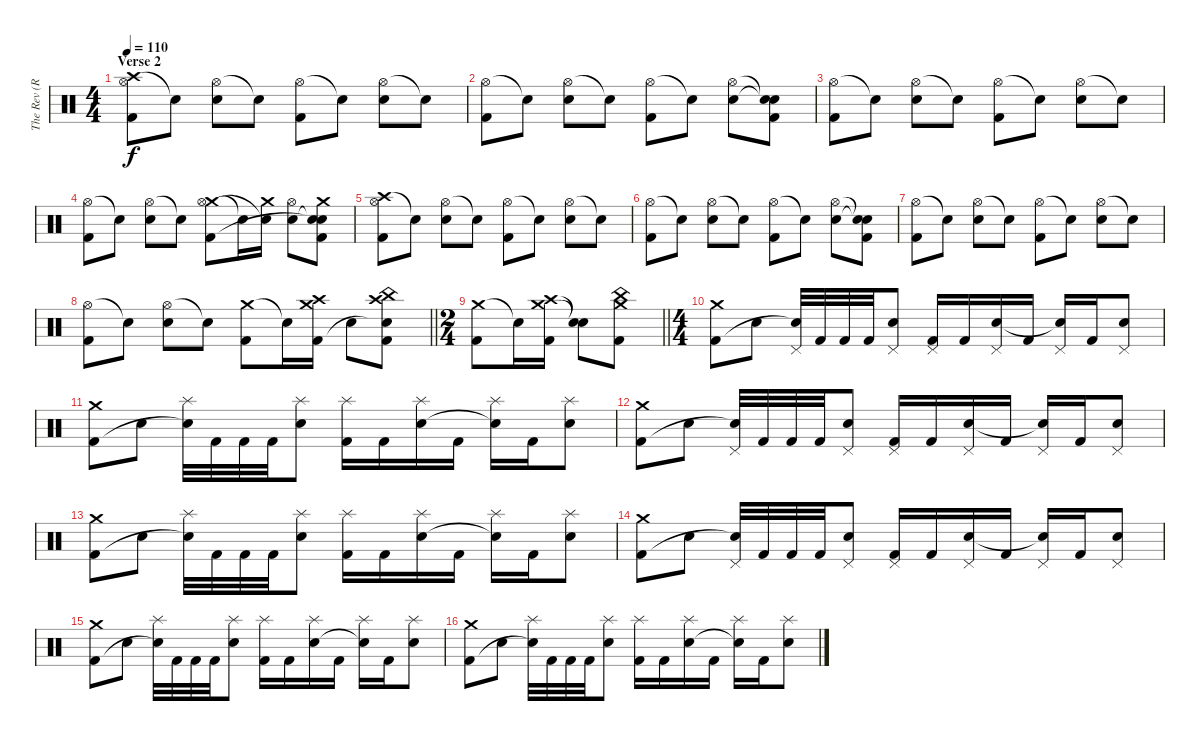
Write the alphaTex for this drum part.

\track ("The Rev (R.I.P.)" "The Rev (R") {instrument percussion}
\staff {score}
\articulation defaults
\ts (4 4)
\section ("" "Verse 2")
\tempo 110
\clef neutral
\ks c
("Crash high (hit)" "Hi-Hat (open)" "Kick (hit) 2").8{dy f} "Snare (hit)"{t}.8 ("Hi-Hat (open)" "Electric Snare (hit)").8 "Snare (hit)"{t}.8 ("Hi-Hat (open)" "Kick (hit) 2").8 "Snare (hit)"{t}.8 ("Hi-Hat (open)" "Electric Snare (hit)").8 "Snare (hit)"{t}.8 |
("Hi-Hat (open)" "Kick (hit) 2").8 "Snare (hit)"{t}.8 ("Hi-Hat (open)" "Electric Snare (hit)").8 "Snare (hit)"{t}.8 ("Hi-Hat (open)" "Kick (hit) 2").8 "Snare (hit)"{t}.8 ("Hi-Hat (open)" "Electric Snare (hit)").8 ("Snare (hit)"{t} "Snare (hit)"{t} "Kick (hit) 2").8 |
("Hi-Hat (open)" "Kick (hit) 2").8 "Snare (hit)"{t}.8 ("Hi-Hat (open)" "Electric Snare (hit)").8 "Snare (hit)"{t}.8 ("Hi-Hat (open)" "Kick (hit) 2").8 "Snare (hit)"{t}.8 ("Hi-Hat (open)" "Electric Snare (hit)").8 "Snare (hit)"{t}.8 |
("Hi-Hat (open)" "Kick (hit) 2").8 "Snare (hit)"{t}.8 ("Hi-Hat (open)" "Electric Snare (hit)").8 "Snare (hit)"{t}.8 ("Crash medium (hit)" "Hi-Hat (open)" "Kick (hit) 2").8 "Snare (hit)"{t}.16 ("Crash medium (hit)" "Snare (hit)"{t}).16 ("Hi-Hat (open)" "Snare (hit) 2").8 ("Crash medium (hit)" "Snare (hit)"{t} "Snare (hit)"{t} "Kick (hit) 2").8 |
("Crash high (hit)" "Hi-Hat (open)" "Kick (hit) 2").8 "Snare (hit)"{t}.8 ("Hi-Hat (open)" "Electric Snare (hit)").8 "Snare (hit)"{t}.8 ("Hi-Hat (open)" "Kick (hit) 2").8 "Snare (hit)"{t}.8 ("Hi-Hat (open)" "Electric Snare (hit)").8 "Snare (hit)"{t}.8 |
("Hi-Hat (open)" "Kick (hit) 2").8 "Snare (hit)"{t}.8 ("Hi-Hat (open)" "Electric Snare (hit)").8 "Snare (hit)"{t}.8 ("Hi-Hat (open)" "Kick (hit) 2").8 "Snare (hit)"{t}.8 ("Hi-Hat (open)" "Electric Snare (hit)").8 ("Snare (hit)"{t} "Snare (hit)"{t} "Kick (hit) 2").8 |
("Hi-Hat (open)" "Kick (hit) 2").8 "Snare (hit)"{t}.8 ("Hi-Hat (open)" "Electric Snare (hit)").8 "Snare (hit)"{t}.8 ("Hi-Hat (open)" "Kick (hit) 2").8 "Snare (hit)"{t}.8 ("Hi-Hat (open)" "Electric Snare (hit)").8 "Snare (hit)"{t}.8 |
\barLineRight lightlight
("Hi-Hat (open)" "Kick (hit) 2").8 "Snare (hit)"{t}.8 ("Hi-Hat (open)" "Snare (hit) 2").8 "Snare (hit)"{t}.8 ("Crash medium (hit)" "Kick (hit) 2").8 "Snare (hit)"{t}.16 ("Crash medium (hit)" "Crash high (hit)" "Kick (hit) 2").16 "Snare (hit) 2".8 ("Crash high (hit)" "China (hit)" "Snare (hit)"{t} "Kick (hit) 2").8 |
\ts (2 4)
\barLineRight lightlight
("Crash medium (hit)" "Kick (hit) 2").8 "Snare (hit)"{t}.16 ("Crash medium (hit)" "Crash high (hit)" "Kick (hit) 2").16 ("Snare (hit)"{t} "Snare (hit)"{t}).8 ("Crash medium (hit)" "China (hit)" "Kick (hit) 2").8 |
\ts (4 4)
("Crash medium (hit)" "Kick (hit) 2").8 "Electric Snare (hit)".8 ("Pedal Hi-Hat (hit)" "Snare (hit)"{t}).32 "Kick (hit) 2".32 "Kick (hit) 2".32 "Kick (hit) 2".32 ("Pedal Hi-Hat (hit)" "Electric Snare (hit)").8 ("Pedal Hi-Hat (hit)" "Kick (hit) 2").16 "Kick (hit) 2".16 ("Pedal Hi-Hat (hit)" "Electric Snare (hit)").16 "Kick (hit) 2".16 ("Pedal Hi-Hat (hit)" "Snare (hit)"{t}).16 "Kick (hit) 2".16 ("Pedal Hi-Hat (hit)" "Electric Snare (hit)").8 |
("Crash medium (hit)" "Kick (hit) 2").8 "Electric Snare (hit)".8 ("Splash (hit)" "Snare (hit)"{t}).32 "Kick (hit) 2".32 "Kick (hit) 2".32 "Kick (hit) 2".32 ("Splash (hit)" "Electric Snare (hit)").8 ("Splash (hit)" "Kick (hit) 2").16 "Kick (hit) 2".16 ("Splash (hit)" "Electric Snare (hit)").16 "Kick (hit) 2".16 ("Splash (hit)" "Snare (hit)"{t}).16 "Kick (hit) 2".16 ("Splash (hit)" "Electric Snare (hit)").8 |
("Crash medium (hit)" "Kick (hit) 2").8 "Electric Snare (hit)".8 ("Pedal Hi-Hat (hit)" "Snare (hit)"{t}).32 "Kick (hit) 2".32 "Kick (hit) 2".32 "Kick (hit) 2".32 ("Pedal Hi-Hat (hit)" "Electric Snare (hit)").8 ("Pedal Hi-Hat (hit)" "Kick (hit) 2").16 "Kick (hit) 2".16 ("Pedal Hi-Hat (hit)" "Electric Snare (hit)").16 "Kick (hit) 2".16 ("Pedal Hi-Hat (hit)" "Snare (hit)"{t}).16 "Kick (hit) 2".16 ("Pedal Hi-Hat (hit)" "Electric Snare (hit)").8 |
("Crash medium (hit)" "Kick (hit) 2").8 "Electric Snare (hit)".8 ("Splash (hit)" "Snare (hit)"{t}).32 "Kick (hit) 2".32 "Kick (hit) 2".32 "Kick (hit) 2".32 ("Splash (hit)" "Electric Snare (hit)").8 ("Splash (hit)" "Kick (hit) 2").16 "Kick (hit) 2".16 ("Splash (hit)" "Electric Snare (hit)").16 "Kick (hit) 2".16 ("Splash (hit)" "Snare (hit)"{t}).16 "Kick (hit) 2".16 ("Splash (hit)" "Electric Snare (hit)").8 |
("Crash medium (hit)" "Kick (hit) 2").8 "Snare (hit) 2".8 ("Pedal Hi-Hat (hit)" "Snare (hit)"{t}).32 "Kick (hit) 2".32 "Kick (hit) 2".32 "Kick (hit) 2".32 ("Pedal Hi-Hat (hit)" "Snare (hit) 2").8 ("Pedal Hi-Hat (hit)" "Kick (hit) 2").16 "Kick (hit) 2".16 ("Pedal Hi-Hat (hit)" "Snare (hit) 2").16 "Kick (hit) 2".16 ("Pedal Hi-Hat (hit)" "Snare (hit)"{t}).16 "Kick (hit) 2".16 ("Pedal Hi-Hat (hit)" "Snare (hit) 2").8 |
("Crash medium (hit)" "Kick (hit) 2").8 "Snare (hit) 2".8 ("Splash (hit)" "Snare (hit)"{t}).32 "Kick (hit) 2".32 "Kick (hit) 2".32 "Kick (hit) 2".32 ("Splash (hit)" "Snare (hit) 2").8 ("Splash (hit)" "Kick (hit) 2").16 "Kick (hit) 2".16 ("Splash (hit)" "Snare (hit) 2").16 "Kick (hit) 2".16 ("Splash (hit)" "Snare (hit)"{t}).16 "Kick (hit) 2".16 ("Splash (hit)" "Snare (hit) 2").8 |
("Crash medium (hit)" "Kick (hit) 2").8 "Snare (hit) 2".8 ("Splash (hit)" "Snare (hit)"{t}).32 "Kick (hit) 2".32 "Kick (hit) 2".32 "Kick (hit) 2".32 ("Splash (hit)" "Snare (hit) 2").8 ("Splash (hit)" "Kick (hit) 2").16 "Kick (hit) 2".16 ("Splash (hit)" "Snare (hit) 2").16 "Kick (hit) 2".16 ("Splash (hit)" "Snare (hit)"{t}).16 "Kick (hit) 2".16 ("Splash (hit)" "Snare (hit) 2").8
